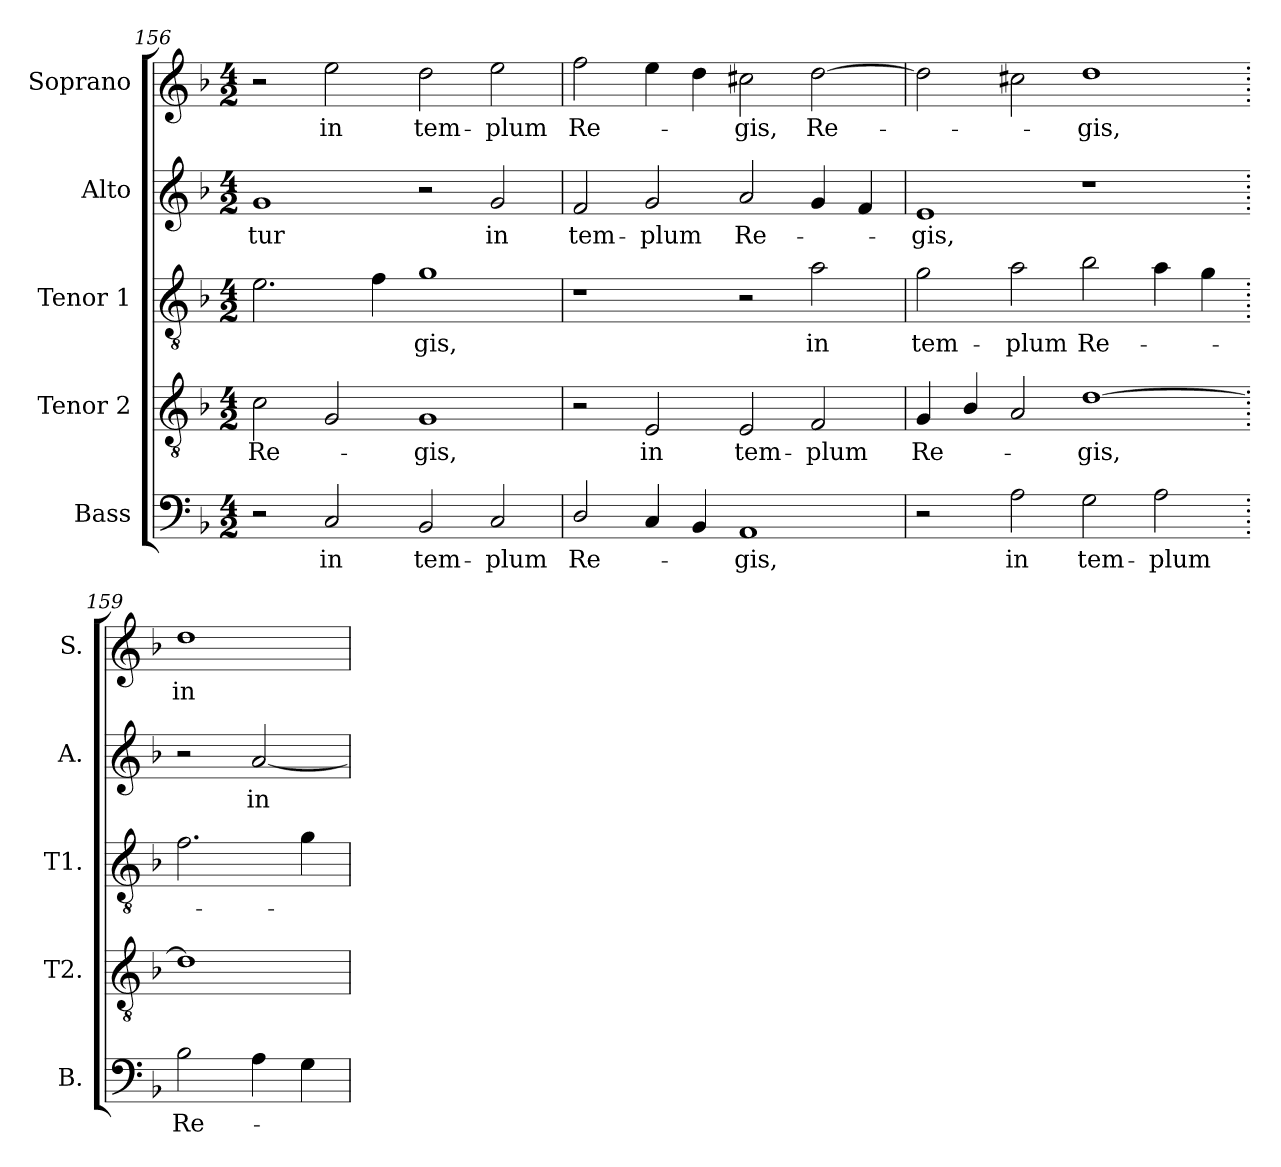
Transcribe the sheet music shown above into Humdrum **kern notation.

**kern	**text	**kern	**text	**kern	**text	**kern	**text	**kern	**text
*part5	*part5	*part4	*part4	*part3	*part3	*part2	*part2	*part1	*part1
*staff5	*staff5	*staff4	*staff4	*staff3	*staff3	*staff2	*staff2	*staff1	*staff1
*I"Bass	*	*I"Tenor 2	*	*I"Tenor 1	*	*I"Alto	*	*I"Soprano	*
*I'B.	*	*I'T2.	*	*I'T1.	*	*I'A.	*	*I'S.	*
*clefF4	*	*clefGv2	*	*clefGv2	*	*clefG2	*	*clefG2	*
*	*	*ITrd7c12	*	*ITrd7c12	*	*	*	*	*
*k[b-]	*	*k[b-]	*	*k[b-]	*	*k[b-]	*	*k[b-]	*
*F:	*	*F:	*	*F:	*	*F:	*	*F:	*
*M4/2	*	*M4/2	*	*M4/2	*	*M4/2	*	*M4/2	*
=156	=156	=156	=156	=156	=156	=156	=156	=156	=156
!	!	!	!LO:LY:b:color=#000000	!	!	!	!	!	!
!	!	!	!	!	!	!	!LO:LY:b:color=#000000	!	!
2r	.	2Ci\	Re-	2.Ei\	.	1gi	-tur	2r	.
!	!LO:LY:b:color=#000000	!	!	!	!	!	!	!	!
!	!	!	!	!	!	!	!	!	!LO:LY:b:color=#000000
2Ci/	in	2GGi/	.	.	.	.	.	2eei\	in
.	.	.	.	4Fi\	.	.	.	.	.
!	!LO:LY:b:color=#000000	!	!	!	!	!	!	!	!
!	!	!	!LO:LY:b:color=#000000	!	!	!	!	!	!
!	!	!	!	!	!LO:LY:b:color=#000000	!	!	!	!
!	!	!	!	!	!	!	!	!	!LO:LY:b:color=#000000
2BB-i/	tem-	1GGi	-gis,	1Gi	-gis,	2r	.	2ddi\	tem-
!	!LO:LY:b:color=#000000	!	!	!	!	!	!	!	!
!	!	!	!	!	!	!	!LO:LY:b:color=#000000	!	!
!	!	!	!	!	!	!	!	!	!LO:LY:b:color=#000000
2Ci/	-plum	.	.	.	.	2gi/	in	2eei\	-plum
=157	=157	=157	=157	=157	=157	=157	=157	=157	=157
!	!LO:LY:b:color=#000000	!	!	!	!	!	!	!	!
!	!	!	!	!	!	!	!LO:LY:b:color=#000000	!	!
!	!	!	!	!	!	!	!	!	!LO:LY:b:color=#000000
2Di/	Re-	2r	.	1r	.	2fi/	tem-	2ffi\	Re-
!	!	!	!LO:LY:b:color=#000000	!	!	!	!	!	!
!	!	!	!	!	!	!	!LO:LY:b:color=#000000	!	!
4Ci/	.	2EEi/	in	.	.	2gi/	-plum	4eei\	.
4BB-i/	.	.	.	.	.	.	.	4ddi\	.
!	!LO:LY:b:color=#000000	!	!	!	!	!	!	!	!
!	!	!	!LO:LY:b:color=#000000	!	!	!	!	!	!
!	!	!	!	!	!	!	!LO:LY:b:color=#000000	!	!
!	!	!	!	!	!	!	!	!	!LO:LY:b:color=#000000
1AAi	-gis,	2EEi/	tem-	2r	.	2ai/	Re-	2cc#Xi\	-gis,
!	!	!	!LO:LY:b:color=#000000	!	!	!	!	!	!
!	!	!	!	!	!LO:LY:b:color=#000000	!	!	!	!
!	!	!	!	!	!	!	!	!	!LO:LY:b:color=#000000
.	.	2FFi/	-plum	2Ai\	in	4gi/	.	[2ddi\	Re-
.	.	.	.	.	.	4fi/	.	.	.
!!LO:PB:g=z
=158	=158	=158	=158	=158	=158	=158	=158	=158	=158
!	!	!	!LO:LY:b:color=#000000	!	!	!	!	!	!
!	!	!	!	!	!LO:LY:b:color=#000000	!	!	!	!
!	!	!	!	!	!	!	!LO:LY:b:color=#000000	!	!
2r	.	4GGi/	Re-	2Gi\	tem-	1ei	-gis,	2ddi\]	.
.	.	4BB-i/	.	.	.	.	.	.	.
!	!LO:LY:b:color=#000000	!	!	!	!	!	!	!	!
!	!	!	!	!	!LO:LY:b:color=#000000	!	!	!	!
2Ai\	in	2AAi/	.	2Ai\	-plum	.	.	2cc#Xi\	.
!	!LO:LY:b:color=#000000	!	!	!	!	!	!	!	!
!	!	!	!LO:LY:b:color=#000000	!	!	!	!	!	!
!	!	!	!	!	!LO:LY:b:color=#000000	!	!	!	!
!	!	!	!	!	!	!	!	!	!LO:LY:b:color=#000000
2Gi\	tem-	[1Di	-gis,	2B-i\	Re-	1r	.	1ddi	-gis,
!	!LO:LY:b:color=#000000	!	!	!	!	!	!	!	!
2Ai\	-plum	.	.	4Ai\	.	.	.	.	.
.	.	.	.	4Gi\	.	.	.	.	.
=159.	=159.	=159.	=159.	=159.	=159.	=159.	=159.	=159.	=159.
!	!LO:LY:b:color=#000000	!	!	!	!	!	!	!	!
!	!	!	!	!	!	!	!	!	!LO:LY:b:color=#000000
2B-i\	Re-	1Di]	.	2.Fi\	.	2r	.	1ddi	in
!	!	!	!	!	!	!	!LO:LY:b:color=#000000	!	!
4Ai\	.	.	.	.	.	[2ai/	in	.	.
4Gi\	.	.	.	4Gi\	.	.	.	.	.
=	=	=	=	=	=	=	=	=	=
*-	*-	*-	*-	*-	*-	*-	*-	*-	*-
